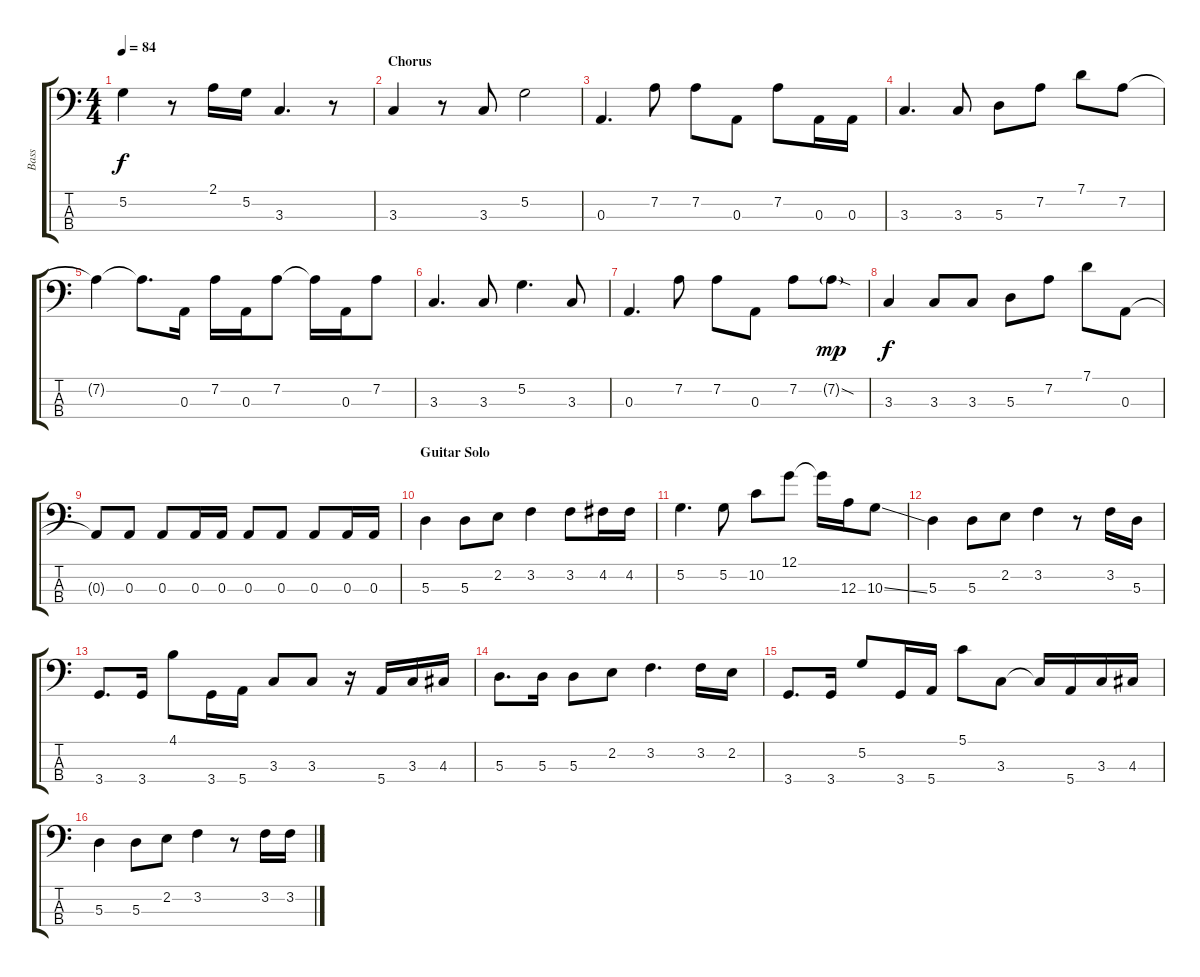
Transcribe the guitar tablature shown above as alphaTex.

\track ("Bass" "Bass") {instrument electricbassfinger}
\staff {score tabs}
\tuning (G2 D2 A1 E1) {hide}
\ts (4 4)
\tempo 84
\clef f4
\ks c
5.2.4{dy f} r.8 2.1.16 5.2.16 3.3.4{d} r.8 |
\section ("" "Chorus")
3.3.4 r.8 3.3.8 5.2.2 |
0.3.4{d} 7.2.8 7.2.8 0.3.8 7.2.8 0.3.16 0.3.16 |
3.3.4{d} 3.3.8 5.3.8 7.2.8 7.1.8 7.2.8 |
7.2{t}.4 7.2{t}.8{d} 0.3.16 7.2.16 0.3.16 7.2.8 7.2{t}.16 0.3.16 7.2.8 |
3.3.4{d} 3.3.8 5.2.4{d} 3.3.8 |
0.3.4{d} 7.2.8 7.2.8 0.3.8 7.2.8 7.2{sod g}.8{dy mp} |
3.3.4{dy f} 3.3.8 3.3.8 5.3.8 7.2.8 7.1.8 0.3.8 |
0.3{t}.8 0.3.8 0.3.8 0.3.16 0.3.16 0.3.8 0.3.8 0.3.8 0.3.16 0.3.16 |
\section ("" "Guitar Solo")
5.3.4 5.3.8 2.2.8 3.2.4 3.2.8 4.2.16 4.2.16 |
5.2.4{d} 5.2.8 10.2.8 12.1.8 12.1{t}.16 12.3.16 10.3{ss}.8 |
5.3.4 5.3.8 2.2.8 3.2.4 r.8 3.2.16 5.3.16 |
3.4.8{d} 3.4.16 4.1.8 3.4.16 5.4.16 3.3.8 3.3.8 r.16 5.4.16 3.3.16 4.3.16 |
5.3.8{d} 5.3.16 5.3.8 2.2.8 3.2.4{d} 3.2.16 2.2.16 |
3.4.8{d} 3.4.16 5.2.8 3.4.16 5.4.16 5.1.8 3.3.8 3.3{t}.16 5.4.16 3.3.16 4.3.16 |
5.3.4 5.3.8 2.2.8 3.2.4 r.8 3.2.16 3.2.16
